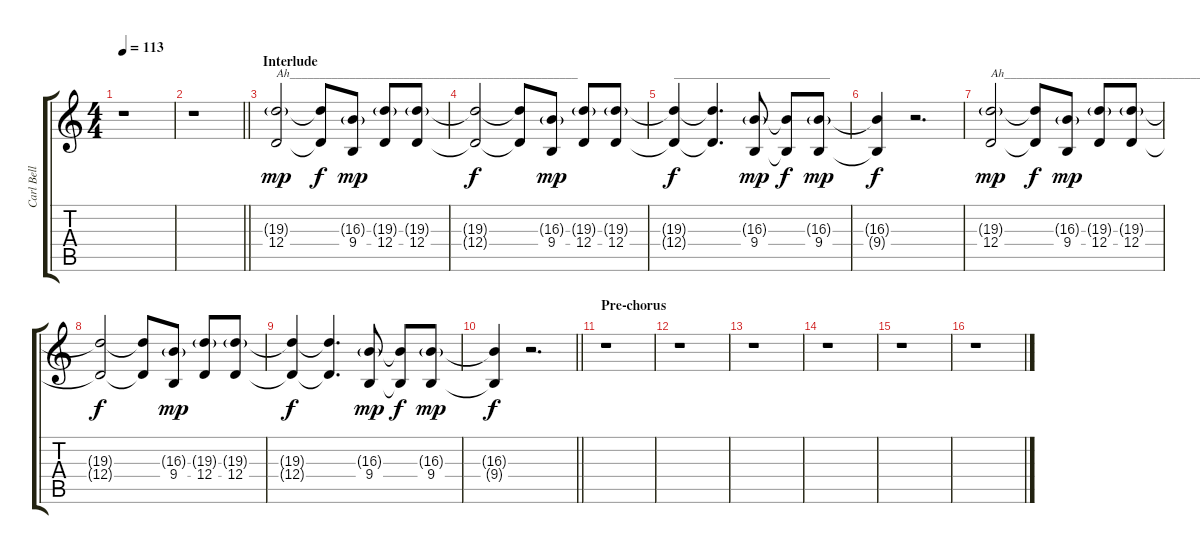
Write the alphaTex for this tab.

\track ("Carl Bell (Backing Vocals)" "Carl Bell ") {instrument harmonica}
\staff {score tabs}
\tuning (E4 B3 G3 D3 A2 E2) {hide}
\ts (4 4)
\tempo 113
\clef g2
\ks c
r.1{dy mp} |
\barLineRight lightlight
r.1 |
\section ("" "Interlude")
(19.3{g} 12.4).2{txt "Ah________________________________________________" volume 12} (19.3{t} 12.4{t}).8{dy f} (16.3{g} 9.4).8{dy mp} (19.3{g} 12.4).8 (19.3{g} 12.4).8 |
(19.3{t} 12.4{t}).2{dy f} (19.3{t} 12.4{t}).8 (16.3{g} 9.4).8{dy mp} (19.3{g} 12.4).8 (19.3{g} 12.4).8 |
(19.3{t} 12.4{t}).4{txt "__________________________" dy f} (19.3{t} 12.4{t}).4{d} (16.3{g} 9.4).8{dy mp} (16.3{t} 9.4{t}).8{dy f} (16.3{g} 9.4).8{dy mp} |
(16.3{t} 9.4{t}).4{dy f} r.2{d} |
(19.3{g} 12.4).2{txt "Ah_________________________________________" dy mp} (19.3{t} 12.4{t}).8{dy f} (16.3{g} 9.4).8{dy mp} (19.3{g} 12.4).8 (19.3{g} 12.4).8 |
(19.3{t} 12.4{t}).2{dy f} (19.3{t} 12.4{t}).8 (16.3{g} 9.4).8{dy mp} (19.3{g} 12.4).8 (19.3{g} 12.4).8 |
(19.3{t} 12.4{t}).4{dy f} (19.3{t} 12.4{t}).4{d} (16.3{g} 9.4).8{dy mp} (16.3{t} 9.4{t}).8{dy f} (16.3{g} 9.4).8{dy mp} |
\barLineRight lightlight
(16.3{t} 9.4{t}).4{dy f} r.2{d} |
\section ("" "Pre-chorus")
r.1 |
r.1 |
r.1 |
r.1 |
r.1 |
r.1
